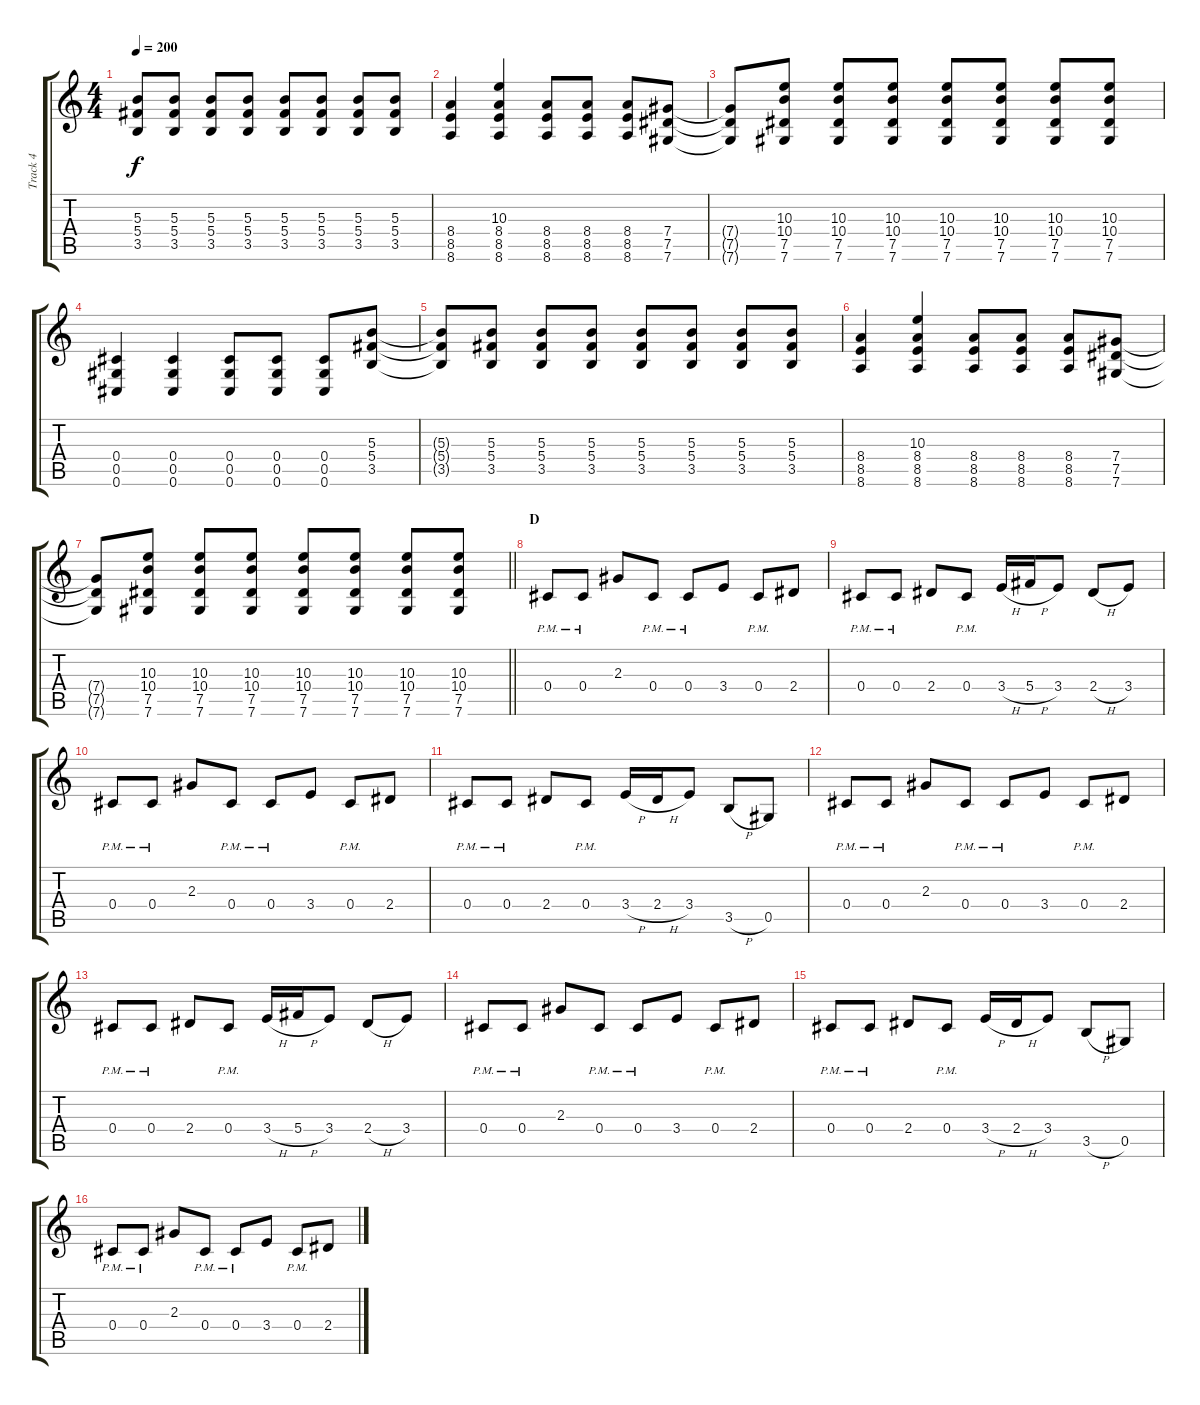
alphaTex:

\track ("Track 4" "Track 4") {instrument distortionguitar}
\staff {score tabs}
\tuning (Eb4 Bb3 Gb3 Db3 Ab2 Db2) {hide}
\ts (4 4)
\tempo 200
\clef g2
\ks c
(5.3{t} 5.4{t} 3.5{t}).8{dy f} (5.3 5.4 3.5).8 (5.3 5.4 3.5).8 (5.3 5.4 3.5).8 (5.3 5.4 3.5).8 (5.3 5.4 3.5).8 (5.3 5.4 3.5).8 (5.3 5.4 3.5).8 |
(8.4 8.5 8.6).4 (10.3 8.4 8.5 8.6).4 (8.4 8.5 8.6).8 (8.4 8.5 8.6).8 (8.4 8.5 8.6).8 (7.4 7.5 7.6).8 |
(7.4{t} 7.5{t} 7.6{t}).8 (10.3 10.4 7.5 7.6).8 (10.3 10.4 7.5 7.6).8 (10.3 10.4 7.5 7.6).8 (10.3 10.4 7.5 7.6).8 (10.3 10.4 7.5 7.6).8 (10.3 10.4 7.5 7.6).8 (10.3 10.4 7.5 7.6).8 |
(0.4 0.5 0.6).4 (0.4 0.5 0.6).4 (0.4 0.5 0.6).8 (0.4 0.5 0.6).8 (0.4 0.5 0.6).8 (5.3 5.4 3.5).8 |
(5.3{t} 5.4{t} 3.5{t}).8 (5.3 5.4 3.5).8 (5.3 5.4 3.5).8 (5.3 5.4 3.5).8 (5.3 5.4 3.5).8 (5.3 5.4 3.5).8 (5.3 5.4 3.5).8 (5.3 5.4 3.5).8 |
(8.4 8.5 8.6).4 (10.3 8.4 8.5 8.6).4 (8.4 8.5 8.6).8 (8.4 8.5 8.6).8 (8.4 8.5 8.6).8 (7.4 7.5 7.6).8 |
\barLineRight lightlight
(7.4{t} 7.5{t} 7.6{t}).8 (10.3 10.4 7.5 7.6).8 (10.3 10.4 7.5 7.6).8 (10.3 10.4 7.5 7.6).8 (10.3 10.4 7.5 7.6).8 (10.3 10.4 7.5 7.6).8 (10.3 10.4 7.5 7.6).8 (10.3 10.4 7.5 7.6).8 |
\section ("" "D")
0.4{pm}.8{balance 8} 0.4{pm}.8 2.3.8 0.4{pm}.8 0.4{pm}.8 3.4.8 0.4{pm}.8 2.4.8 |
0.4{pm}.8 0.4{pm}.8 2.4.8 0.4{pm}.8 3.4{h}.16 5.4{h}.16 3.4.8 2.4{h}.8 3.4.8 |
0.4{pm}.8 0.4{pm}.8 2.3.8 0.4{pm}.8 0.4{pm}.8 3.4.8 0.4{pm}.8 2.4.8 |
0.4{pm}.8 0.4{pm}.8 2.4.8 0.4{pm}.8 3.4{h}.16 2.4{h}.16 3.4.8 3.5{h}.8 0.5.8 |
0.4{pm}.8 0.4{pm}.8 2.3.8 0.4{pm}.8 0.4{pm}.8 3.4.8 0.4{pm}.8 2.4.8 |
0.4{pm}.8 0.4{pm}.8 2.4.8 0.4{pm}.8 3.4{h}.16 5.4{h}.16 3.4.8 2.4{h}.8 3.4.8 |
0.4{pm}.8 0.4{pm}.8 2.3.8 0.4{pm}.8 0.4{pm}.8 3.4.8 0.4{pm}.8 2.4.8 |
0.4{pm}.8 0.4{pm}.8 2.4.8 0.4{pm}.8 3.4{h}.16 2.4{h}.16 3.4.8 3.5{h}.8 0.5.8 |
0.4{pm}.8 0.4{pm}.8 2.3.8 0.4{pm}.8 0.4{pm}.8 3.4.8 0.4{pm}.8 2.4.8
